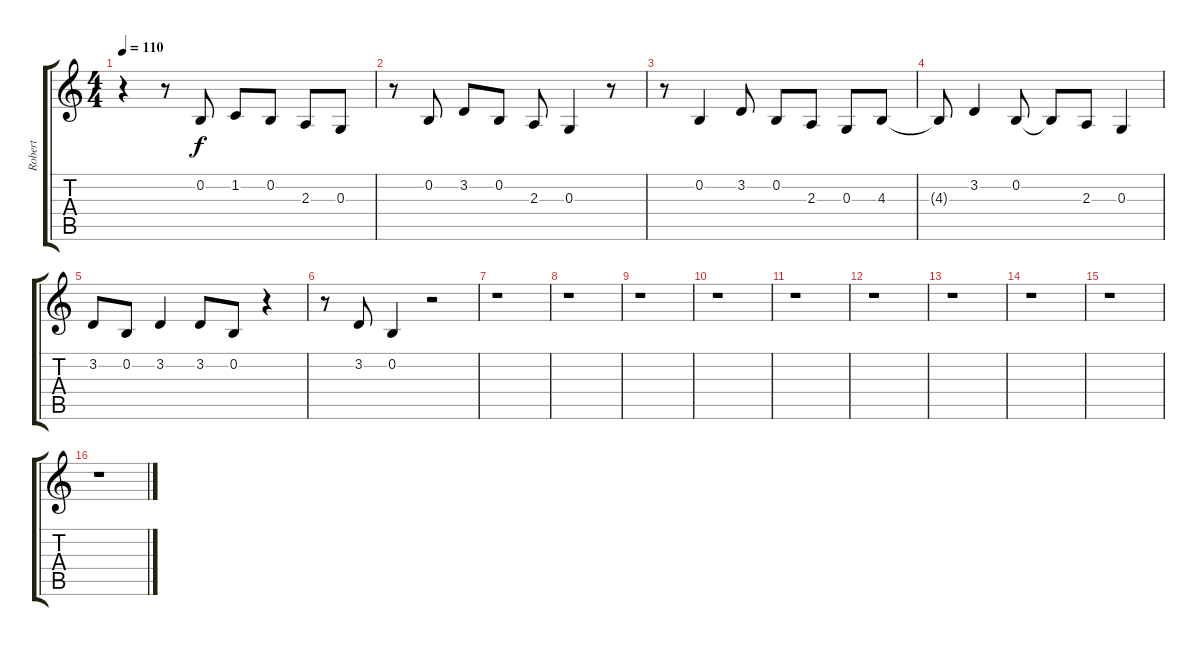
\track ("Robert" "Robert") {instrument sopranosax}
\staff {score tabs}
\tuning (E4 B3 G3 D3 A2 E2) {hide}
\ts (4 4)
\tempo 110
\clef g2
\ks c
r.4{dy f} r.8 0.2.8 1.2.8 0.2.8 2.3.8 0.3.8 |
r.8 0.2.8 3.2.8 0.2.8 2.3.8 0.3.4 r.8 |
r.8 0.2.4 3.2.8 0.2.8 2.3.8 0.3.8 4.3.8 |
4.3{t}.8 3.2.4 0.2.8 0.2{t}.8 2.3.8 0.3.4 |
3.2.8 0.2.8 3.2.4 3.2.8 0.2.8 r.4 |
r.8 3.2.8 0.2.4 r.2 |
r.1 |
r.1 |
r.1 |
r.1 |
r.1 |
r.1 |
r.1 |
r.1 |
r.1 |
r.1
